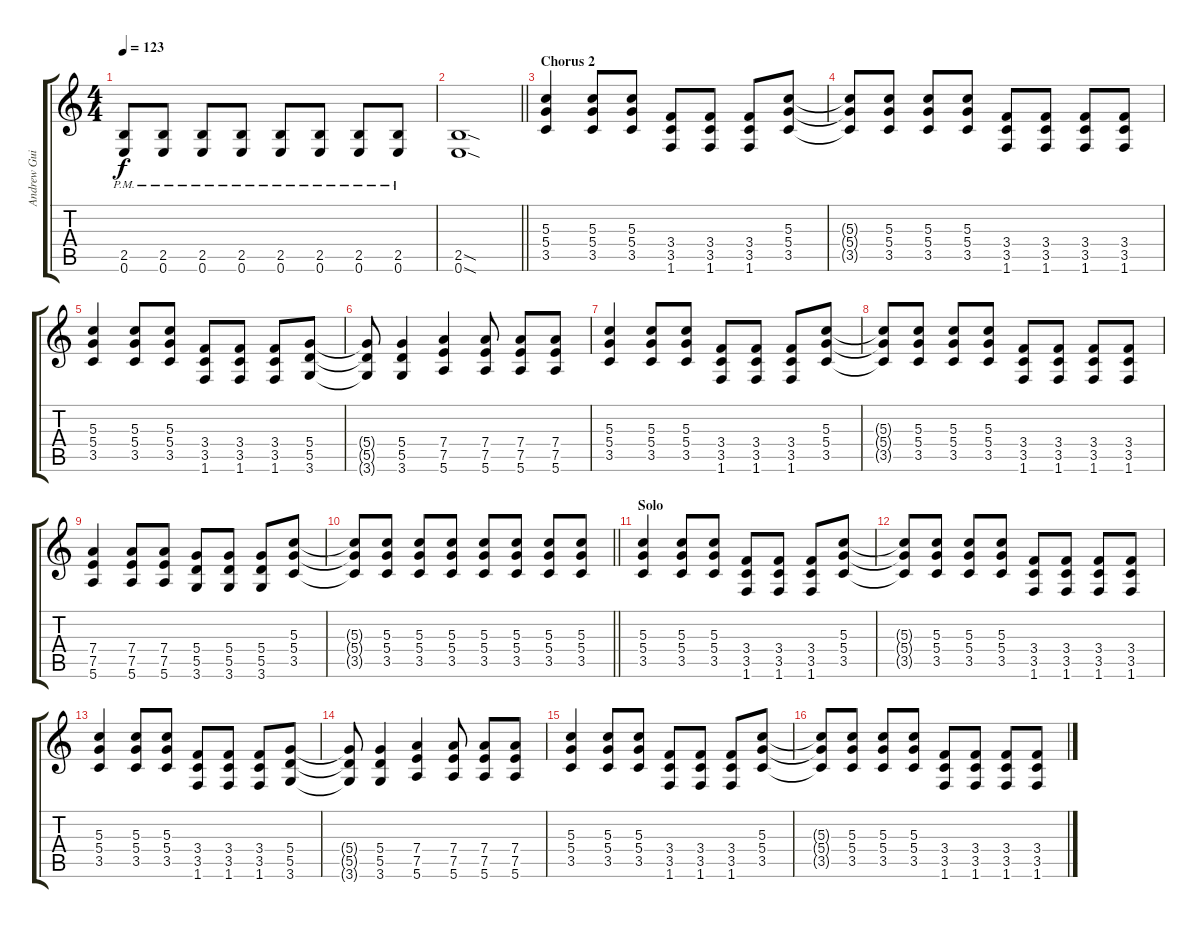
\track ("Andrew Guitar" "Andrew Gui") {instrument distortionguitar}
\staff {score tabs}
\tuning (E4 B3 G3 D3 A2 E2) {hide}
\ts (4 4)
\tempo 123
\clef g2
\ks c
(2.5{pm} 0.6{pm}).8{dy f} (2.5{pm} 0.6{pm}).8 (2.5{pm} 0.6{pm}).8 (2.5{pm} 0.6{pm}).8 (2.5{pm} 0.6{pm}).8 (2.5{pm} 0.6{pm}).8 (2.5{pm} 0.6{pm}).8 (2.5{pm} 0.6{pm}).8 |
\barLineRight lightlight
(2.5{sod} 0.6{sod}).1 |
\section ("" "Chorus 2")
(5.3 5.4 3.5).4 (5.3 5.4 3.5).8 (5.3 5.4 3.5).8 (3.4 3.5 1.6).8 (3.4 3.5 1.6).8 (3.4 3.5 1.6).8 (5.3 5.4 3.5).8 |
(5.3{t} 5.4{t} 3.5{t}).8 (5.3 5.4 3.5).8 (5.3 5.4 3.5).8 (5.3 5.4 3.5).8 (3.4 3.5 1.6).8 (3.4 3.5 1.6).8 (3.4 3.5 1.6).8 (3.4 3.5 1.6).8 |
(5.3 5.4 3.5).4 (5.3 5.4 3.5).8 (5.3 5.4 3.5).8 (3.4 3.5 1.6).8 (3.4 3.5 1.6).8 (3.4 3.5 1.6).8 (5.4 5.5 3.6).8 |
(5.4{t} 5.5{t} 3.6{t}).8 (5.4 5.5 3.6).4 (7.4 7.5 5.6).4 (7.4 7.5 5.6).8 (7.4 7.5 5.6).8 (7.4 7.5 5.6).8 |
(5.3 5.4 3.5).4 (5.3 5.4 3.5).8 (5.3 5.4 3.5).8 (3.4 3.5 1.6).8 (3.4 3.5 1.6).8 (3.4 3.5 1.6).8 (5.3 5.4 3.5).8 |
(5.3{t} 5.4{t} 3.5{t}).8 (5.3 5.4 3.5).8 (5.3 5.4 3.5).8 (5.3 5.4 3.5).8 (3.4 3.5 1.6).8 (3.4 3.5 1.6).8 (3.4 3.5 1.6).8 (3.4 3.5 1.6).8 |
(7.4 7.5 5.6).4 (7.4 7.5 5.6).8 (7.4 7.5 5.6).8 (5.4 5.5 3.6).8 (5.4 5.5 3.6).8 (5.4 5.5 3.6).8 (5.3 5.4 3.5).8 |
\barLineRight lightlight
(5.3{t} 5.4{t} 3.5{t}).8 (5.3 5.4 3.5).8 (5.3 5.4 3.5).8 (5.3 5.4 3.5).8 (5.3 5.4 3.5).8 (5.3 5.4 3.5).8 (5.3 5.4 3.5).8 (5.3 5.4 3.5).8 |
\section ("" "Solo")
(5.3 5.4 3.5).4 (5.3 5.4 3.5).8 (5.3 5.4 3.5).8 (3.4 3.5 1.6).8 (3.4 3.5 1.6).8 (3.4 3.5 1.6).8 (5.3 5.4 3.5).8 |
(5.3{t} 5.4{t} 3.5{t}).8 (5.3 5.4 3.5).8 (5.3 5.4 3.5).8 (5.3 5.4 3.5).8 (3.4 3.5 1.6).8 (3.4 3.5 1.6).8 (3.4 3.5 1.6).8 (3.4 3.5 1.6).8 |
(5.3 5.4 3.5).4 (5.3 5.4 3.5).8 (5.3 5.4 3.5).8 (3.4 3.5 1.6).8 (3.4 3.5 1.6).8 (3.4 3.5 1.6).8 (5.4 5.5 3.6).8 |
(5.4{t} 5.5{t} 3.6{t}).8 (5.4 5.5 3.6).4 (7.4 7.5 5.6).4 (7.4 7.5 5.6).8 (7.4 7.5 5.6).8 (7.4 7.5 5.6).8 |
(5.3 5.4 3.5).4 (5.3 5.4 3.5).8 (5.3 5.4 3.5).8 (3.4 3.5 1.6).8 (3.4 3.5 1.6).8 (3.4 3.5 1.6).8 (5.3 5.4 3.5).8 |
(5.3{t} 5.4{t} 3.5{t}).8 (5.3 5.4 3.5).8 (5.3 5.4 3.5).8 (5.3 5.4 3.5).8 (3.4 3.5 1.6).8 (3.4 3.5 1.6).8 (3.4 3.5 1.6).8 (3.4 3.5 1.6).8
